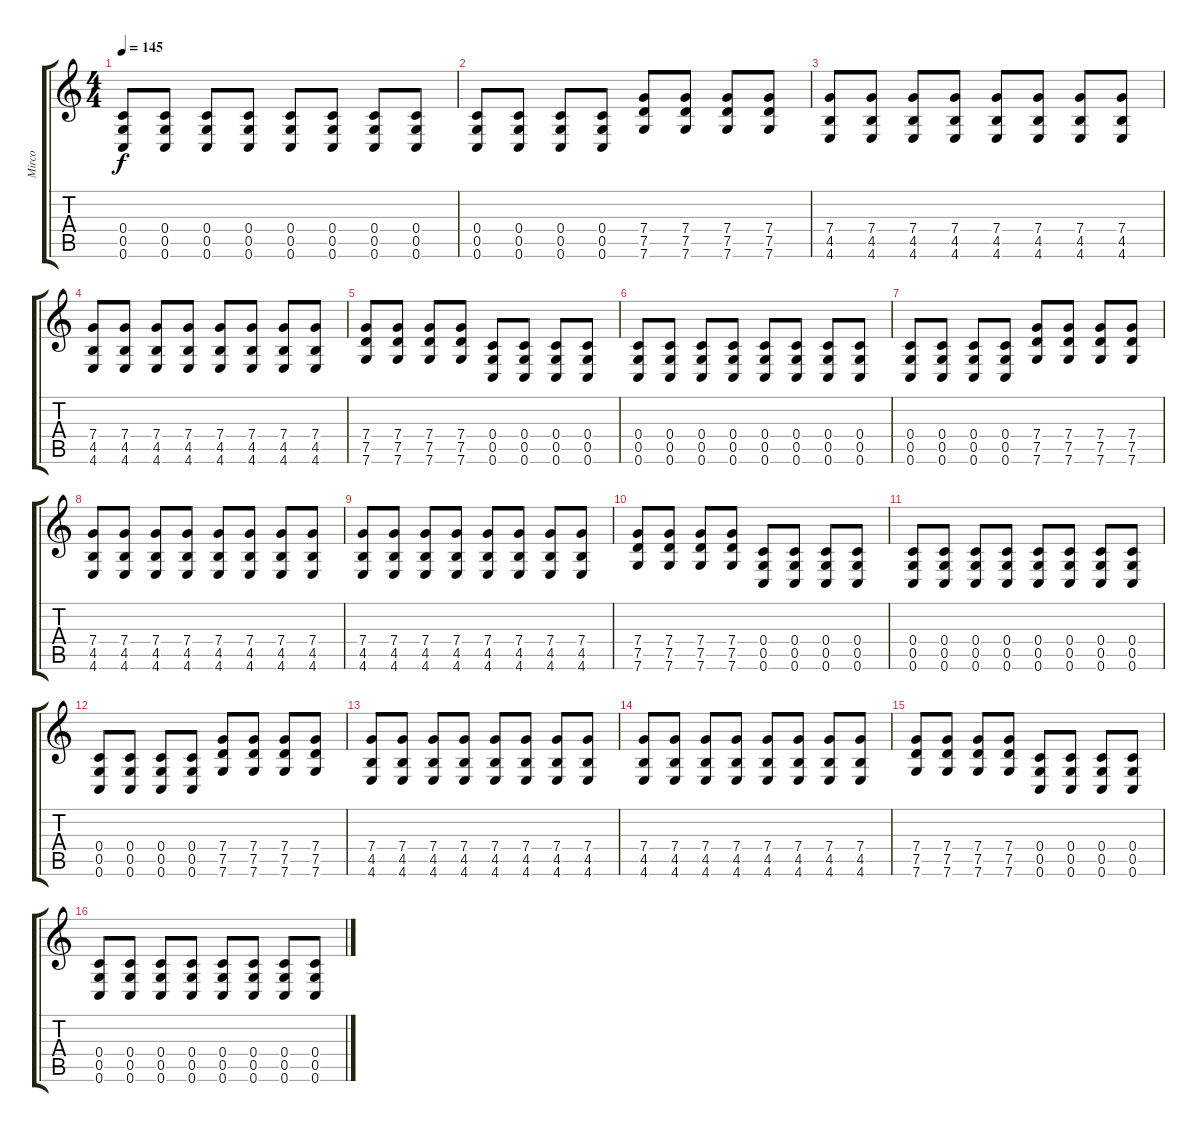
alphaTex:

\track ("Mirco" "Mirco") {instrument distortionguitar}
\staff {score tabs}
\tuning (D4 A3 F3 C3 G2 C2) {hide}
\ts (4 4)
\tempo 145
\clef g2
\ks c
(0.4 0.5 0.6).8{dy f} (0.4 0.5 0.6).8 (0.4 0.5 0.6).8 (0.4 0.5 0.6).8 (0.4 0.5 0.6).8 (0.4 0.5 0.6).8 (0.4 0.5 0.6).8 (0.4 0.5 0.6).8 |
(0.4 0.5 0.6).8 (0.4 0.5 0.6).8 (0.4 0.5 0.6).8 (0.4 0.5 0.6).8 (7.4 7.5 7.6).8 (7.4 7.5 7.6).8 (7.4 7.5 7.6).8 (7.4 7.5 7.6).8 |
(7.4 4.5 4.6).8 (7.4 4.5 4.6).8 (7.4 4.5 4.6).8 (7.4 4.5 4.6).8 (7.4 4.5 4.6).8 (7.4 4.5 4.6).8 (7.4 4.5 4.6).8 (7.4 4.5 4.6).8 |
(7.4 4.5 4.6).8 (7.4 4.5 4.6).8 (7.4 4.5 4.6).8 (7.4 4.5 4.6).8 (7.4 4.5 4.6).8 (7.4 4.5 4.6).8 (7.4 4.5 4.6).8 (7.4 4.5 4.6).8 |
(7.4 7.5 7.6).8 (7.4 7.5 7.6).8 (7.4 7.5 7.6).8 (7.4 7.5 7.6).8 (0.4 0.5 0.6).8 (0.4 0.5 0.6).8 (0.4 0.5 0.6).8 (0.4 0.5 0.6).8 |
(0.4 0.5 0.6).8 (0.4 0.5 0.6).8 (0.4 0.5 0.6).8 (0.4 0.5 0.6).8 (0.4 0.5 0.6).8 (0.4 0.5 0.6).8 (0.4 0.5 0.6).8 (0.4 0.5 0.6).8 |
(0.4 0.5 0.6).8 (0.4 0.5 0.6).8 (0.4 0.5 0.6).8 (0.4 0.5 0.6).8 (7.4 7.5 7.6).8 (7.4 7.5 7.6).8 (7.4 7.5 7.6).8 (7.4 7.5 7.6).8 |
(7.4 4.5 4.6).8 (7.4 4.5 4.6).8 (7.4 4.5 4.6).8 (7.4 4.5 4.6).8 (7.4 4.5 4.6).8 (7.4 4.5 4.6).8 (7.4 4.5 4.6).8 (7.4 4.5 4.6).8 |
(7.4 4.5 4.6).8 (7.4 4.5 4.6).8 (7.4 4.5 4.6).8 (7.4 4.5 4.6).8 (7.4 4.5 4.6).8 (7.4 4.5 4.6).8 (7.4 4.5 4.6).8 (7.4 4.5 4.6).8 |
(7.4 7.5 7.6).8 (7.4 7.5 7.6).8 (7.4 7.5 7.6).8 (7.4 7.5 7.6).8 (0.4 0.5 0.6).8 (0.4 0.5 0.6).8 (0.4 0.5 0.6).8 (0.4 0.5 0.6).8 |
(0.4 0.5 0.6).8 (0.4 0.5 0.6).8 (0.4 0.5 0.6).8 (0.4 0.5 0.6).8 (0.4 0.5 0.6).8 (0.4 0.5 0.6).8 (0.4 0.5 0.6).8 (0.4 0.5 0.6).8 |
(0.4 0.5 0.6).8 (0.4 0.5 0.6).8 (0.4 0.5 0.6).8 (0.4 0.5 0.6).8 (7.4 7.5 7.6).8 (7.4 7.5 7.6).8 (7.4 7.5 7.6).8 (7.4 7.5 7.6).8 |
(7.4 4.5 4.6).8 (7.4 4.5 4.6).8 (7.4 4.5 4.6).8 (7.4 4.5 4.6).8 (7.4 4.5 4.6).8 (7.4 4.5 4.6).8 (7.4 4.5 4.6).8 (7.4 4.5 4.6).8 |
(7.4 4.5 4.6).8 (7.4 4.5 4.6).8 (7.4 4.5 4.6).8 (7.4 4.5 4.6).8 (7.4 4.5 4.6).8 (7.4 4.5 4.6).8 (7.4 4.5 4.6).8 (7.4 4.5 4.6).8 |
(7.4 7.5 7.6).8 (7.4 7.5 7.6).8 (7.4 7.5 7.6).8 (7.4 7.5 7.6).8 (0.4 0.5 0.6).8 (0.4 0.5 0.6).8 (0.4 0.5 0.6).8 (0.4 0.5 0.6).8 |
(0.4 0.5 0.6).8 (0.4 0.5 0.6).8 (0.4 0.5 0.6).8 (0.4 0.5 0.6).8 (0.4 0.5 0.6).8 (0.4 0.5 0.6).8 (0.4 0.5 0.6).8 (0.4 0.5 0.6).8
